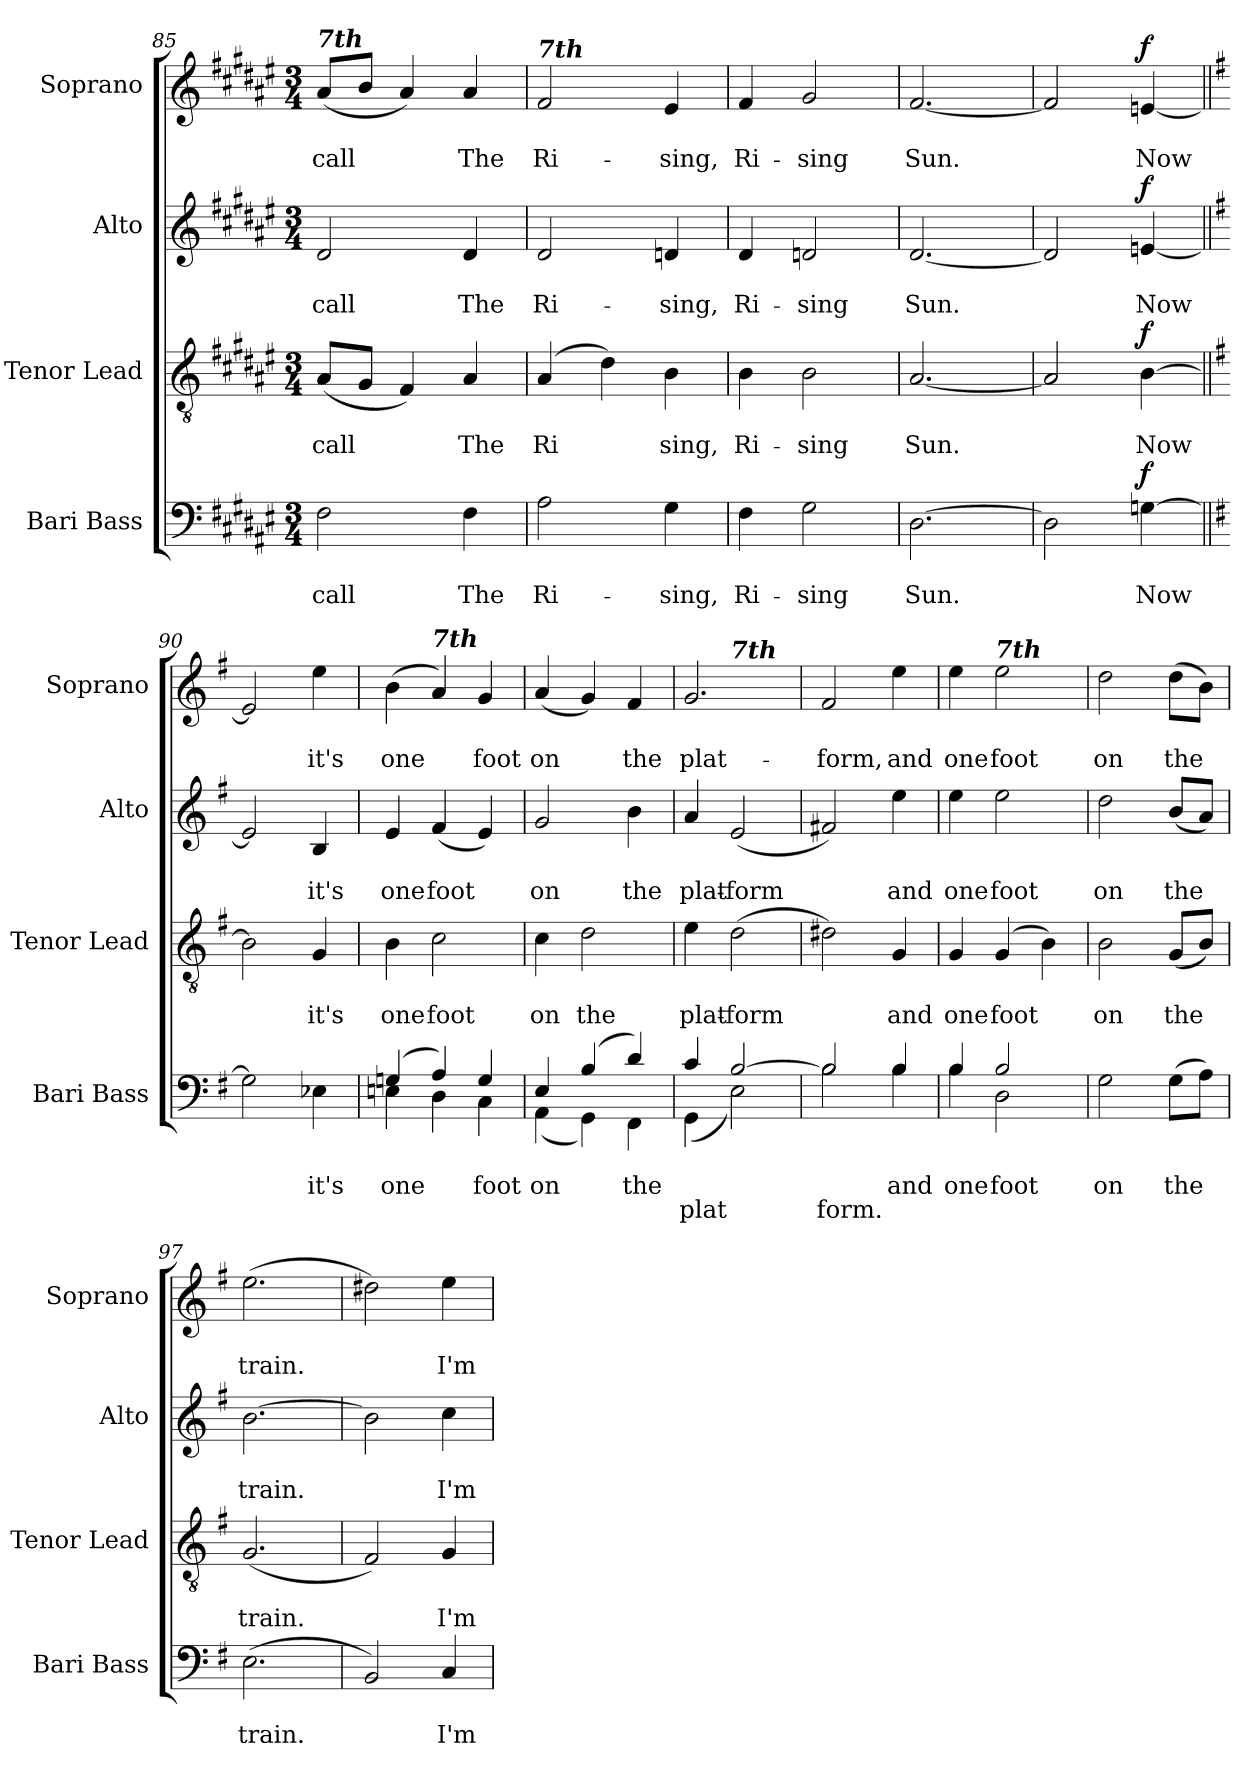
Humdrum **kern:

**kern	**text	**text	**text	**dynam	**kern	**text	**text	**dynam	**kern	**text	**text	**dynam	**kern	**text	**text	**dynam
*part4	*part4	*part4	*part4	*part4	*part3	*part3	*part3	*part3	*part2	*part2	*part2	*part2	*part1	*part1	*part1	*part1
*staff4	*staff4	*staff4	*staff4	*staff4	*staff3	*staff3	*staff3	*staff3	*staff2	*staff2	*staff2	*staff2	*staff1	*staff1	*staff1	*staff1
*I"Bari Bass	*	*	*	*	*I"Tenor Lead	*	*	*	*I"Alto	*	*	*	*I"Soprano	*	*	*
*I'Bari Bass	*	*	*	*	*I'Tenor  Lead	*	*	*	*I'Alto	*	*	*	*I'Soprano	*	*	*
*clefF4	*	*	*	*	*clefGv2	*	*	*	*clefG2	*	*	*	*clefG2	*	*	*
*k[f#c#g#d#a#e#]	*	*	*	*	*k[f#c#g#d#a#e#]	*	*	*	*k[f#c#g#d#a#e#]	*	*	*	*k[f#c#g#d#a#e#]	*	*	*
*M3/4	*	*	*	*	*M3/4	*	*	*	*M3/4	*	*	*	*M3/4	*	*	*
=85	=85	=85	=85	=85	=85	=85	=85	=85	=85	=85	=85	=85	=85	=85	=85	=85
!	!	!	!	!	!	!	!	!	!	!	!	!	!LO:TX:a:Bi:t=7th	!	!	!
!	!	!LO:LY:b	!	!	!	!	!LO:LY:b	!	!	!	!LO:LY:b	!	!	!	!LO:LY:b	!
2F#\	.	call	.	.	(<8A#/L	.	call	.	2d#/	.	call	.	(<8a#/L	.	call	.
.	.	.	.	.	8G#/J	.	.	.	.	.	.	.	8b/J	.	.	.
.	.	.	.	.	4F#/)	.	.	.	.	.	.	.	4a#/)	.	.	.
!	!	!LO:LY:b	!	!	!	!	!LO:LY:b	!	!	!	!LO:LY:b	!	!	!	!LO:LY:b	!
4F#\	.	The	.	.	4A#/	.	The	.	4d#/	.	The	.	4a#/	.	The	.
=86	=86	=86	=86	=86	=86	=86	=86	=86	=86	=86	=86	=86	=86	=86	=86	=86
!	!	!	!	!	!	!	!	!	!	!	!	!	!LO:TX:Bi:t=7th	!	!	!
!	!	!LO:LY:b	!	!	!	!	!LO:LY:b	!	!	!	!LO:LY:b	!	!	!	!LO:LY:b	!
2A#\	.	Ri-	.	.	(>4A#/	.	Ri	.	2d#/	.	Ri-	.	2f#/	.	Ri-	.
.	.	.	.	.	4d#\)	.	.	.	.	.	.	.	.	.	.	.
!	!	!LO:LY:b	!	!	!	!	!LO:LY:b	!	!	!	!LO:LY:b	!	!	!	!LO:LY:b	!
4G#\	.	-sing,	.	.	4B\	.	sing,	.	4dn/	.	-sing,	.	4e#/	.	-sing,	.
=87	=87	=87	=87	=87	=87	=87	=87	=87	=87	=87	=87	=87	=87	=87	=87	=87
!	!	!LO:LY:b	!	!	!	!	!LO:LY:b	!	!	!	!LO:LY:b	!	!	!	!LO:LY:b	!
4F#\	.	Ri-	.	.	4B\	.	Ri-	.	4d#i/	.	Ri-	.	4f#/	.	Ri-	.
!	!	!LO:LY:b	!	!	!	!	!LO:LY:b	!	!	!	!LO:LY:b	!	!	!	!LO:LY:b	!
2G#\	.	-sing	.	.	2B\	.	-sing	.	2dn/	.	-sing	.	2g#/	.	-sing	.
=88	=88	=88	=88	=88	=88	=88	=88	=88	=88	=88	=88	=88	=88	=88	=88	=88
!	!	!LO:LY:b	!	!	!	!	!LO:LY:b	!	!	!	!LO:LY:b	!	!	!	!LO:LY:b	!
[2.D#i\	.	Sun.	.	.	[2.A#/	.	Sun.	.	[2.d#i/	.	-Sun.	.	[2.f#/	.	Sun.	.
=89	=89	=89	=89	=89	=89	=89	=89	=89	=89	=89	=89	=89	=89	=89	=89	=89
2D#\]	.	.	.	.	2A#/]	.	.	.	2d#/]	.	.	.	2f#/]	.	.	.
!	!	!LO:LY:b	!	!LO:DY:a	!	!	!LO:LY:b	!LO:DY:a	!	!	!LO:LY:b	!LO:DY:a	!	!	!LO:LY:b	!LO:DY:a
[4Gn\	.	Now	.	f	[4B\	.	Now	f	[4en/	.	Now	f	[4en/	.	Now	f
=90||	=90||	=90||	=90||	=90||	=90||	=90||	=90||	=90||	=90||	=90||	=90||	=90||	=90||	=90||	=90||	=90||
*k[f#]	*	*	*	*	*k[f#]	*	*	*	*k[f#]	*	*	*	*k[f#]	*	*	*
2G\]	.	.	.	.	2B\]	.	.	.	2e/]	.	.	.	2e/]	.	.	.
!	!	!LO:LY:b	!	!	!	!	!LO:LY:b	!	!	!	!LO:LY:b	!	!	!	!LO:LY:b	!
4E-X\	.	it's	.	.	4G/	.	it's	.	4B/	.	it's	.	4ee\	.	it's	.
!!LO:LB:g=z
=91	=91	=91	=91	=91	=91	=91	=91	=91	=91	=91	=91	=91	=91	=91	=91	=91
!	!	!LO:LY:b	!	!	!	!	!LO:LY:b	!	!	!	!LO:LY:b	!	!	!	!LO:LY:b	!
*^	*	*	*	*	*	*	*	*	*	*	*	*	*	*	*	*
(>4Gni/	4Eni\	.	one	.	.	4B\	.	one	.	4e/	.	one	.	(>4b\	.	one	.
!	!	!	!	!	!	!	!	!	!	!	!	!	!	!LO:TX:a:Bi:t=7th	!	!	!
!	!	!	!	!	!	!	!	!LO:LY:b	!	!	!	!LO:LY:b	!	!	!	!	!
4A/)	4D\	.	.	.	.	2c\	.	foot	.	(<4f#/	.	foot	.	4a/)	.	.	.
!	!	!	!LO:LY:b	!	!	!	!	!	!	!	!	!	!	!	!	!LO:LY:b	!
4G/	4C\	.	foot	.	.	.	.	.	.	4e/)	.	.	.	4g/	.	foot	.
=92	=92	=92	=92	=92	=92	=92	=92	=92	=92	=92	=92	=92	=92	=92	=92	=92	=92
!	!	!	!LO:LY:b	!	!	!	!	!LO:LY:b	!	!	!	!LO:LY:b	!	!	!	!LO:LY:b	!
4E/	(<4AA\	.	on	.	.	4c\	.	on	.	2g/	.	on	.	(<4a/	.	on	.
!	!	!	!	!	!	!	!	!LO:LY:b	!	!	!	!	!	!	!	!	!
(>4B/	4GG\)	.	.	.	.	2d\	.	the	.	.	.	.	.	4g/)	.	.	.
!	!	!	!LO:LY:b	!	!	!	!	!	!	!	!	!LO:LY:b	!	!	!	!LO:LY:b	!
4d/)	4FF#\	.	the	.	.	.	.	.	.	4b\	.	the	.	4f#/	.	the	.
=93	=93	=93	=93	=93	=93	=93	=93	=93	=93	=93	=93	=93	=93	=93	=93	=93	=93
!	!	!	!	!	!	!	!	!	!	!	!	!	!	!LO:TX:a:Bi:t=7th	!	!	!
!	!	!	!LO:LY:b	!	!	!	!	!	!	!	!	!	!	!	!	!	!
!	!	!	!	!LO:LY:b	!	!	!	!LO:LY:b	!	!	!	!LO:LY:b	!	!	!	!LO:LY:b	!
*	*	*	*	*	*	*	*	*	*	*	*	*	*	*^	*	*	*
4c/	(<4GG\	.	.	-plat	.	4e\	.	-plat-	.	4a/	.	-plat-	.	2.g/	4ryy	.	plat-	.
!	!	!	!	!	!	!	!	!	!	!	!	!	!	!	!LO:TX:Bi:t=7th	!	!	!
!	!	!	!	!	!	!	!	!LO:LY:b	!	!	!	!LO:LY:b	!	!	!	!	!	!
[2B/	2E\)	.	.	.	.	(>2d\	.	-form	.	(<2e/	.	-form	.	.	2ryy	.	.	.
=94	=94	=94	=94	=94	=94	=94	=94	=94	=94	=94	=94	=94	=94	=94	=94	=94	=94	=94
!	!	!	!LO:LY:b	!	!	!	!	!	!	!	!	!	!	!	!	!	!	!
!	!	!	!	!LO:LY:b	!	!	!	!	!	!	!	!	!	!	!	!	!LO:LY:b	!
*	*	*	*	*	*	*	*	*	*	*	*	*	*	*v	*v	*	*	*
2B/]	2B\	.	.	form.	.	2d#X\)	.	.	.	2f#X/)	.	.	.	2f#/	.	-form,	.
!	!	!	!LO:LY:b	!	!	!	!	!LO:LY:b	!	!	!	!LO:LY:b	!	!	!	!LO:LY:b	!
4B/	4B\	.	and	.	.	4G/	.	and	.	4ee\	.	and	.	4ee\	.	and	.
=95	=95	=95	=95	=95	=95	=95	=95	=95	=95	=95	=95	=95	=95	=95	=95	=95	=95
!	!	!	!LO:LY:b	!	!	!	!	!LO:LY:b	!	!	!	!LO:LY:b	!	!	!	!LO:LY:b	!
4B/	4B\	.	one	.	.	4G/	.	one	.	4ee\	.	one	.	4ee\	.	one	.
!	!	!	!	!	!	!	!	!	!	!	!	!	!	!LO:TX:Bi:t=7th	!	!	!
!	!	!	!LO:LY:b	!	!	!	!	!LO:LY:b	!	!	!	!LO:LY:b	!	!	!	!LO:LY:b	!
2B/	2D\	.	foot	.	.	(>4G/	.	foot	.	2ee\	.	foot	.	2ee\	.	foot	.
.	.	.	.	.	.	4B\)	.	.	.	.	.	.	.	.	.	.	.
*v	*v	*	*	*	*	*	*	*	*	*	*	*	*	*	*	*	*
=96	=96	=96	=96	=96	=96	=96	=96	=96	=96	=96	=96	=96	=96	=96	=96	=96
!	!	!LO:LY:b	!	!	!	!	!LO:LY:b	!	!	!	!LO:LY:b	!	!	!	!LO:LY:b	!
2G\	.	on	.	.	2B\	.	on	.	2dd\	.	on	.	2dd\	.	on	.
!	!	!LO:LY:b	!	!	!	!	!LO:LY:b	!	!	!	!LO:LY:b	!	!	!	!LO:LY:b	!
(>8G\L	.	the	.	.	(<8G/L	.	the	.	(<8b/L	.	the	.	(>8dd\L	.	the	.
8A\J)	.	.	.	.	8B/J)	.	.	.	8a/J)	.	.	.	8b\J)	.	.	.
=97	=97	=97	=97	=97	=97	=97	=97	=97	=97	=97	=97	=97	=97	=97	=97	=97
!	!	!LO:LY:b	!	!	!	!	!LO:LY:b	!	!	!	!LO:LY:b	!	!	!	!LO:LY:b	!
(>2.E\	.	train.	.	.	(<2.G/	.	train.	.	[2.b\	.	train.	.	(>2.ee\	.	train.	.
=98	=98	=98	=98	=98	=98	=98	=98	=98	=98	=98	=98	=98	=98	=98	=98	=98
2BB/)	.	.	.	.	2F#/)	.	.	.	2b\]	.	.	.	2dd#X\)	.	.	.
!	!	!LO:LY:b	!	!	!	!	!LO:LY:b	!	!	!	!LO:LY:b	!	!	!	!LO:LY:b	!
4C/	.	I'm	.	.	4G/	.	I'm	.	4cc\	.	I'm	.	4ee\	.	I'm	.
=	=	=	=	=	=	=	=	=	=	=	=	=	=	=	=	=
*-	*-	*-	*-	*-	*-	*-	*-	*-	*-	*-	*-	*-	*-	*-	*-	*-
